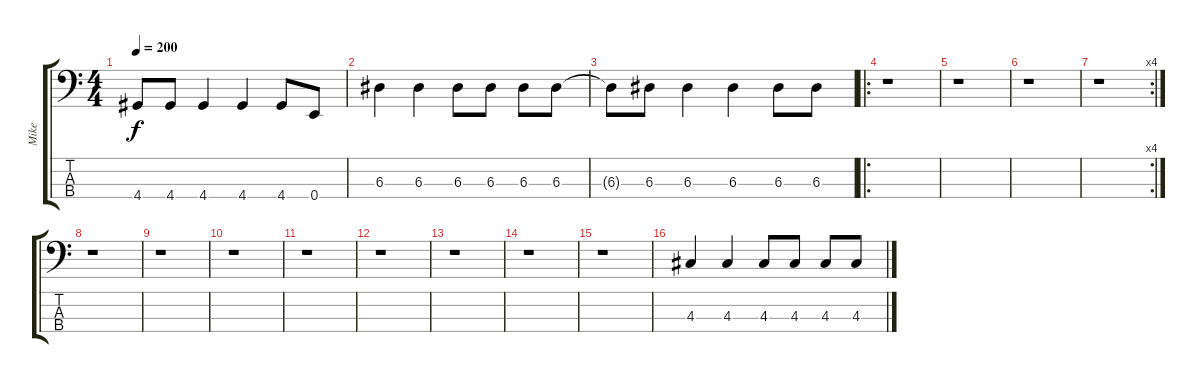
\track ("Mike" "Mike") {instrument electricbasspick}
\staff {score tabs}
\tuning (G2 D2 A1 E1) {hide}
\ts (4 4)
\tempo 200
\clef f4
\ks c
4.4{t}.8{dy f} 4.4.8 4.4.4 4.4.4 4.4.8 0.4.8 |
6.3.4 6.3.4 6.3.8 6.3.8 6.3.8 6.3.8 |
6.3{t}.8 6.3.8 6.3.4 6.3.4 6.3.8 6.3.8 |
\ro
r.1 |
r.1 |
r.1 |
\rc 4
r.1 |
r.1 |
r.1 |
r.1 |
r.1 |
r.1 |
r.1 |
r.1 |
r.1 |
4.3.4 4.3.4 4.3.8 4.3.8 4.3.8 4.3.8
